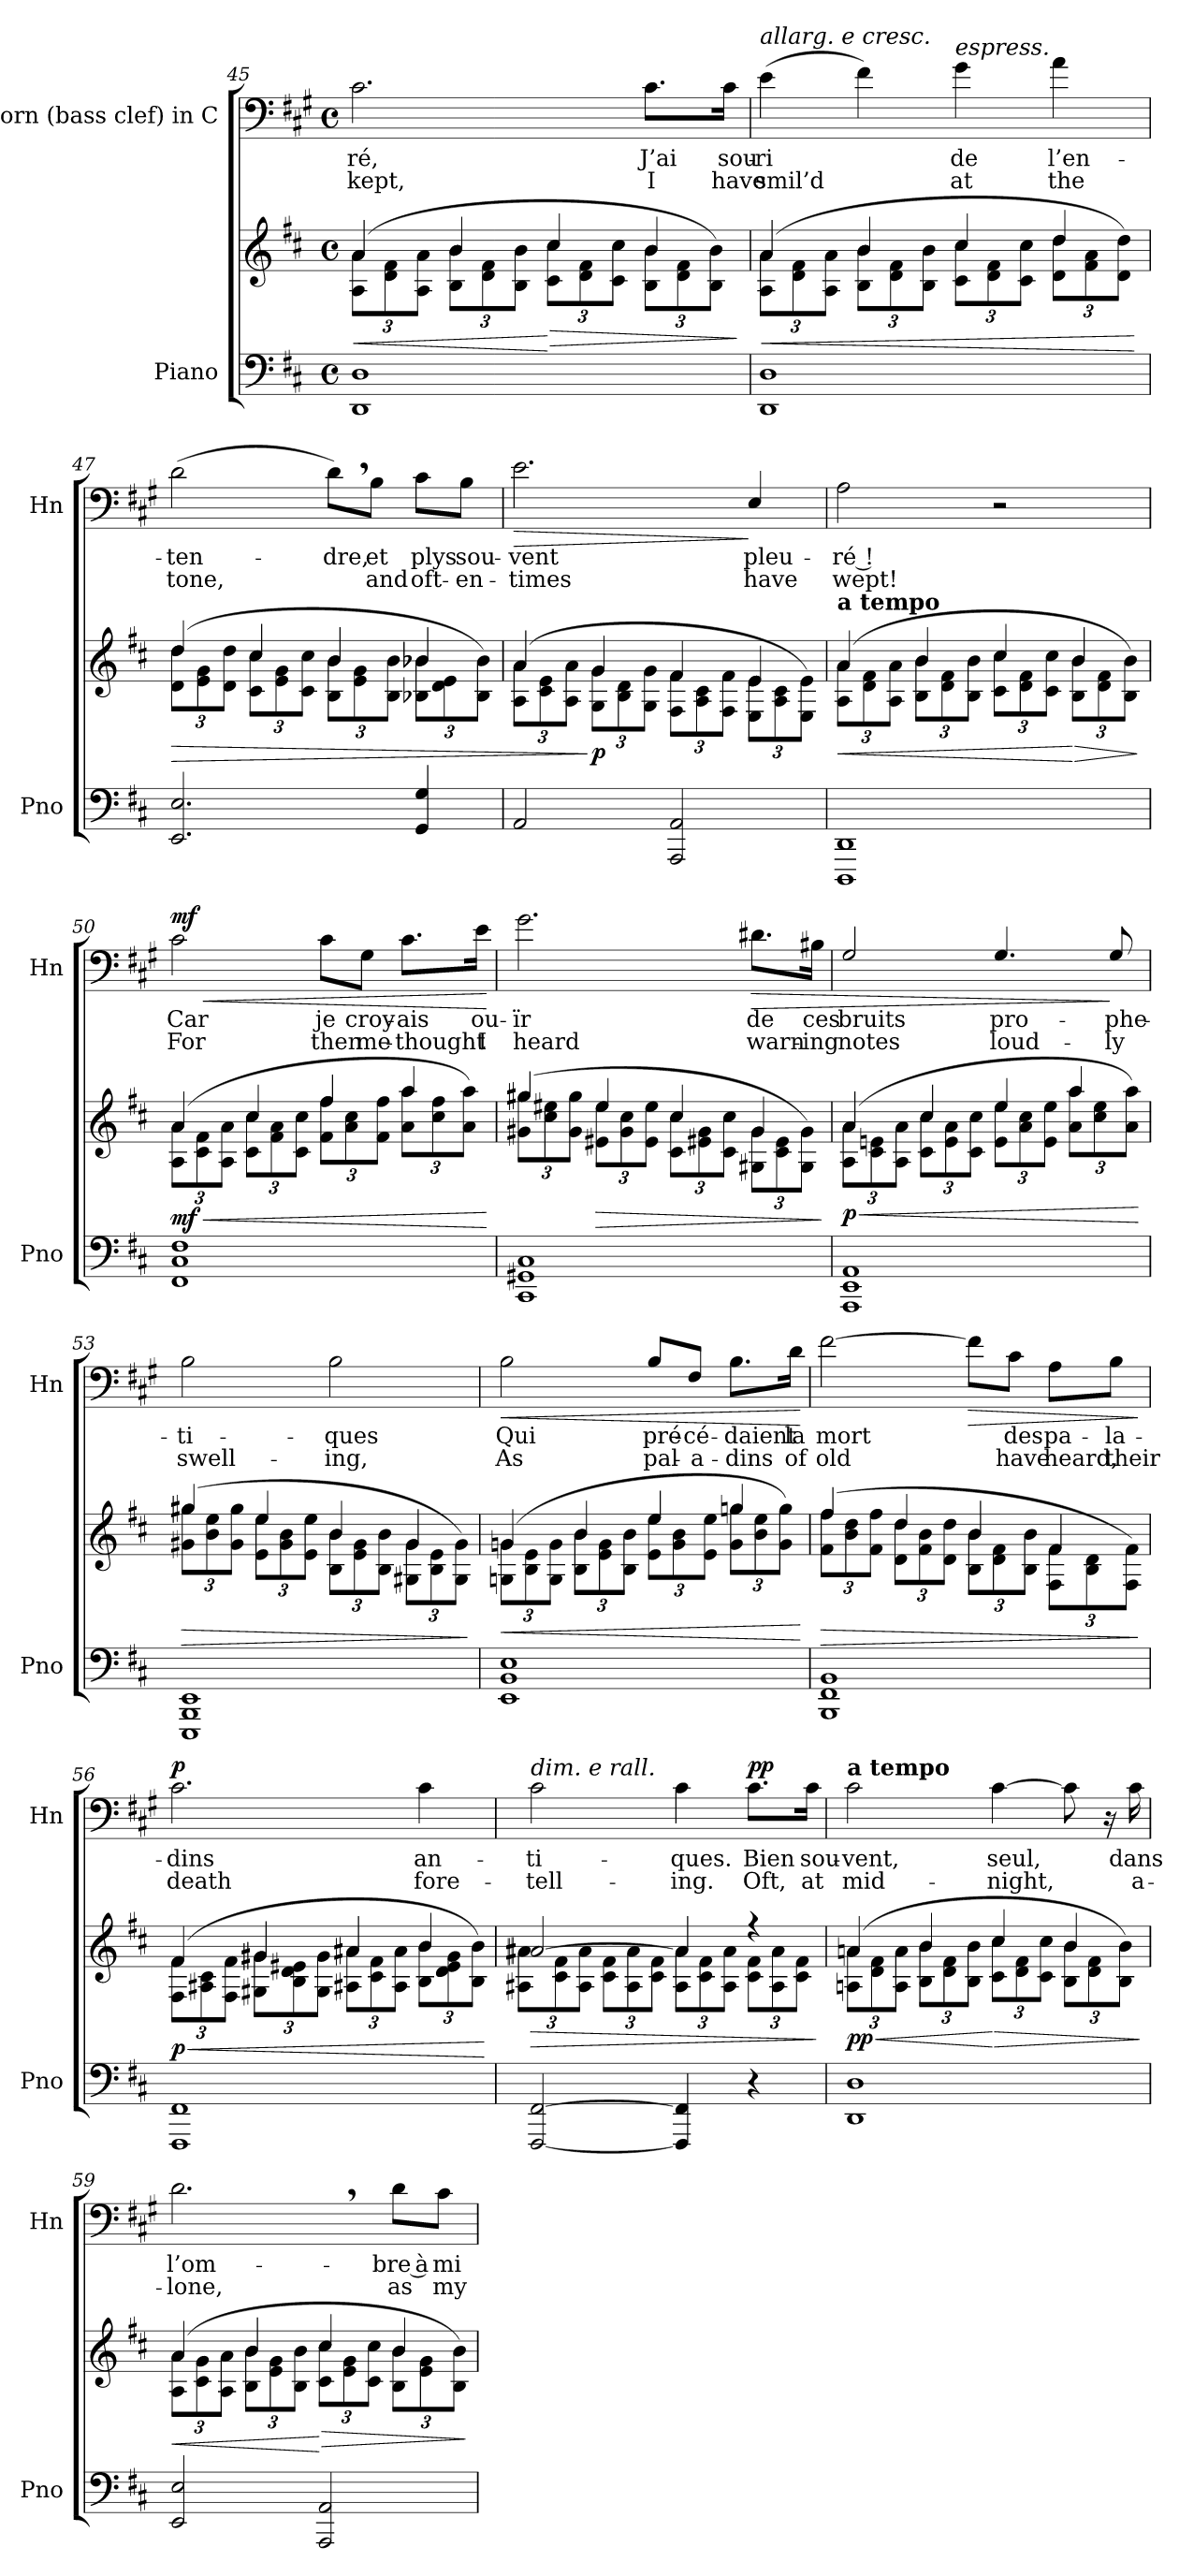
**kern	**kern	**dynam	**kern	**text	**text	**dynam
*part2	*part2	*part2	*part1	*part1	*part1	*part1
*staff3	*staff2	*staff2/3	*staff1	*staff1	*staff1	*staff1
*I"Piano	*	*	*I"Horn (bass clef) in C	*	*	*
*I'Pno	*	*	*I'Hn	*	*	*
*clefF4	*clefG2	*	*clefF4	*	*	*
*	*	*	*ITrd4c7	*	*	*
*k[f#c#]	*k[f#c#]	*	*k[f#c#]	*	*	*
*M4/4	*M4/4	*	*M4/4	*	*	*
*met(c)	*met(c)	*	*met(c)	*	*	*
=45	=45	=45	=45	=45	=45	=45
!	!	!LO:HP:b	!	!	!	!
*	*^	*	*	*	*	*
*	*	*Xbrackettup	*	*	*	*	*
!	!	!	!	!	!LO:LY:b	!LO:LY:b	!
1DD 1D	(>4a/	12A\ 12a\L	<	2.F#\	-ré,	kept,	.
.	.	12d\ 12f#\	.	.	.	.	.
.	.	12A\ 12a\J	.	.	.	.	.
.	4b/	12B\ 12b\L	.	.	.	.	.
.	.	12d\ 12f#\	.	.	.	.	.
.	.	12B\ 12b\J	.	.	.	.	.
!	!	!	!LO:HP:n=1:b	!	!	!	!
.	4cc#/	12c#\ 12cc#\L	[ >	.	.	.	.
.	.	12d\ 12f#\	.	.	.	.	.
.	.	12c#\ 12cc#\J	.	.	.	.	.
!	!	!	!	!	!LO:LY:b	!LO:LY:b	!
.	4b/	12B\ 12b\L	.	8.F#\L	J’ai	I	.
.	.	12d\ 12f#\	.	.	.	.	.
.	.	12B\ 12b\J)	.	.	.	.	.
!	!	!	!	!	!LO:LY:b	!LO:LY:b	!
.	.	.	.	16F#\Jk	sou-	have	.
*	*v	*v	*	*	*	*	*
.	.	]	.	.	.	.
=46	=46	=46	=46	=46	=46	=46
!	!	!	!LO:TX:a:i:t=allarg. e cresc.	!	!	!
!	!LO:TX:b:i:t=allarg.	!	!	!	!	!
!	!	!LO:HP:b	!	!LO:LY:b	!LO:LY:b	!
*	*^	*	*	*	*	*
1DD 1D	(>4a/	12A\ 12a\L	<	(4A\	-ri	smil’d	.
.	.	12d\ 12f#\	.	.	.	.	.
.	.	12A\ 12a\J	.	.	.	.	.
.	4b/	12B\ 12b\L	.	4B\)	.	.	.
.	.	12d\ 12f#\	.	.	.	.	.
.	.	12B\ 12b\J	.	.	.	.	.
!	!	!	!	!LO:TX:a:i:t=espress.	!	!	!
!	!	!	!	!	!LO:LY:b	!LO:LY:b	!
.	4cc#/	12c#\ 12cc#\L	.	4c#\	de	at	.
.	.	12d\ 12f#\	.	.	.	.	.
.	.	12c#\ 12cc#\J	.	.	.	.	.
!	!	!	!	!	!LO:LY:b	!LO:LY:b	!
.	4dd/	12d\ 12dd\L	.	4d\	l’en-	the	.
.	.	12f#\ 12a\	.	.	.	.	.
.	.	12d\ 12dd\J)	.	.	.	.	.
*	*v	*v	*	*	*	*	*
.	.	[	.	.	.	.
!!LO:LB:g=z
=47	=47	=47	=47	=47	=47	=47
!	!	!LO:HP:b	!	!LO:LY:b	!LO:LY:b	!
*	*^	*	*	*	*	*
2.EE/ 2.E/	(>4dd/	12d\ 12dd\L	>	(2G\	-ten-	tone,	.
.	.	12e\ 12g\	.	.	.	.	.
.	.	12d\ 12dd\J	.	.	.	.	.
.	4cc#/	12c#\ 12cc#\L	.	.	.	.	.
.	.	12e\ 12g\	.	.	.	.	.
.	.	12c#\ 12cc#\J	.	.	.	.	.
!	!	!	!	!	!LO:LY:b	!	!
.	4b/	12B\ 12b\L	.	8G,\L)	-dre,	.	.
.	.	12e\ 12g\	.	.	.	.	.
!	!	!	!	!	!LO:LY:b	!LO:LY:b	!
.	.	.	.	8E\J	et	and	.
.	.	12B\ 12b\J	.	.	.	.	.
!	!	!	!	!	!LO:LY:b	!LO:LY:b	!
4GG/ 4G/	4b-X/	12B-X\ 12b-\L	.	8F#\L	plys	oft-	.
.	.	12d\ 12e\	.	.	.	.	.
!	!	!	!	!	!LO:LY:b	!LO:LY:b	!
.	.	.	.	8E\J	sou-	-en-	.
.	.	12B-\ 12b-\J)	.	.	.	.	.
=48	=48	=48	=48	=48	=48	=48	=48
!	!	!	!	!	!LO:LY:b	!LO:LY:b	!LO:HP:b
2AA/	(>4a/	12A\ 12a\L	.	2.A\	-vent	-times	>
.	.	12c#\ 12e\	.	.	.	.	.
.	.	12A\ 12a\J	.	.	.	.	.
!	!	!	!LO:DY:n=1:b	!	!	!	!
.	4g/	12G\ 12g\L	] p	.	.	.	.
.	.	12B\ 12d\	.	.	.	.	.
.	.	12G\ 12g\J	.	.	.	.	.
2AAA/ 2AA/	4f#/	12F#\ 12f#\L	.	.	.	.	.
.	.	12A\ 12c#\	.	.	.	.	.
.	.	12F#\ 12f#\J	.	.	.	.	.
!	!	!	!	!	!LO:LY:b	!LO:LY:b	!
.	4e/	12E\ 12e\L	.	4AA/	pleu-	have	]
.	.	12A\ 12c#\	.	.	.	.	.
.	.	12E\ 12e\J)	.	.	.	.	.
=49	=49	=49	=49	=49	=49	=49	=49
!	!LO:TX:a:B:t=a tempo	!	!	!	!	!	!
!	!	!	!LO:HP:b	!	!LO:LY:b	!LO:LY:b	!
1DDD 1DD	(>4a/	12A\ 12a\L	<	2D\	-ré !	wept!	.
.	.	12d\ 12f#\	.	.	.	.	.
.	.	12A\ 12a\J	.	.	.	.	.
.	4b/	12B\ 12b\L	.	.	.	.	.
.	.	12d\ 12f#\	.	.	.	.	.
.	.	12B\ 12b\J	.	.	.	.	.
.	4cc#/	12c#\ 12cc#\L	.	2r	.	.	.
.	.	12d\ 12f#\	.	.	.	.	.
.	.	12c#\ 12cc#\J	.	.	.	.	.
!	!	!	!LO:HP:n=1:b	!	!	!	!
.	4b/	12B\ 12b\L	[ >	.	.	.	.
.	.	12d\ 12f#\	.	.	.	.	.
.	.	12B\ 12b\J)	.	.	.	.	.
*	*v	*v	*	*	*	*	*
.	.	]	.	.	.	.
!!LO:PB:g=z
=50	=50	=50	=50	=50	=50	=50
!	!	!LO:HP:b	!	!LO:LY:b	!LO:LY:b	!LO:HP:b
*	*^	*	*	*	*	*
!	!	!	!LO:DY:n=1:b	!	!	!	!LO:DY:n=1:a
1FF# 1C# 1F#	(>4a/	12A\ 12a\L	< mf	2F#\	Car	For	< mf
.	.	12c#\ 12f#\	.	.	.	.	.
.	.	12A\ 12a\J	.	.	.	.	.
.	4cc#/	12c#\ 12cc#\L	.	.	.	.	.
.	.	12f#\ 12a\	.	.	.	.	.
.	.	12c#\ 12cc#\J	.	.	.	.	.
!	!	!	!	!	!LO:LY:b	!LO:LY:b	!
.	4ff#/	12f#\ 12ff#\L	.	8F#\L	je	then	.
.	.	12a\ 12cc#\	.	.	.	.	.
!	!	!	!	!	!LO:LY:b	!LO:LY:b	!
.	.	.	.	8C#\J	croy-	me-	.
.	.	12f#\ 12ff#\J	.	.	.	.	.
!	!	!	!	!	!LO:LY:b	!LO:LY:b	!
.	4aa/	12a\ 12aa\L	.	8.F#\L	-ais	-thought	.
.	.	12cc#\ 12ff#\	.	.	.	.	.
.	.	12a\ 12aa\J)	.	.	.	.	.
!	!	!	!	!	!LO:LY:b	!LO:LY:b	!
.	.	.	.	16A\Jk	ou-	I	.
*	*v	*v	*	*	*	*	*
.	.	[	.	.	.	[
=51	=51	=51	=51	=51	=51	=51
*	*^	*	*	*	*	*
!	!	!	!	!	!LO:LY:b	!LO:LY:b	!
1CC# 1GG#X 1C#	(>4gg#X/	12g#X\ 12gg#\L	.	2.c#\	-ïr	heard	.
.	.	12cc#\ 12ee#X\	.	.	.	.	.
.	.	12g#\ 12gg#\J	.	.	.	.	.
!	!	!	!LO:HP:b	!	!	!	!
.	4ee#/	12e#X\ 12ee#\L	>	.	.	.	.
.	.	12g#\ 12cc#\	.	.	.	.	.
.	.	12e#\ 12ee#\J	.	.	.	.	.
.	4cc#/	12c#\ 12cc#\L	.	.	.	.	.
.	.	12e#X\ 12g#\	.	.	.	.	.
.	.	12c#\ 12cc#\J	.	.	.	.	.
!	!	!	!	!	!LO:LY:b	!LO:LY:b	!LO:HP:b
.	4g#/	12G#X\ 12g#\L	.	8.G#X\L	de	warn-	>
.	.	12c#\ 12e#\	.	.	.	.	.
.	.	12G#\ 12g#\J)	.	.	.	.	.
!	!	!	!	!	!LO:LY:b	!LO:LY:b	!
.	.	.	.	16E#X\Jk	ces	-ing	.
*	*v	*v	*	*	*	*	*
.	.	]	.	.	.	.
=52	=52	=52	=52	=52	=52	=52
!	!	!LO:HP:b	!	!LO:LY:b	!LO:LY:b	!
*	*^	*	*	*	*	*
!	!	!	!LO:DY:n=1:b	!	!	!	!
1AAA 1EE 1AA	(>4a/	12A\ 12a\L	< p	2C#/	bruits	notes	.
.	.	12c#\ 12en\	.	.	.	.	.
.	.	12A\ 12a\J	.	.	.	.	.
.	4cc#/	12c#\ 12cc#\L	.	.	.	.	.
.	.	12e\ 12a\	.	.	.	.	.
.	.	12c#\ 12cc#\J	.	.	.	.	.
!	!	!	!	!	!LO:LY:b	!LO:LY:b	!
.	4ee/	12e\ 12ee\L	.	4.C#/	pro-	loud-	.
.	.	12a\ 12cc#\	.	.	.	.	.
.	.	12e\ 12ee\J	.	.	.	.	.
.	4aa/	12a\ 12aa\L	.	.	.	.	.
.	.	12cc#\ 12ee\	.	.	.	.	.
!	!	!	!	!	!LO:LY:b	!LO:LY:b	!
.	.	.	.	8C#/	-phe-	-ly	]
.	.	12a\ 12aa\J)	.	.	.	.	.
*	*v	*v	*	*	*	*	*
.	.	[	.	.	.	.
!!LO:LB:g=z
=53	=53	=53	=53	=53	=53	=53
!	!	!LO:HP:b	!	!LO:LY:b	!LO:LY:b	!
*	*^	*	*	*	*	*
1EEE 1BBB 1EE	(>4gg#X/	12g#X\ 12gg#\L	>	2E\	-ti-	swell-	.
.	.	12b\ 12ee\	.	.	.	.	.
.	.	12g#\ 12gg#\J	.	.	.	.	.
.	4ee/	12e\ 12ee\L	.	.	.	.	.
.	.	12g#\ 12b\	.	.	.	.	.
.	.	12e\ 12ee\J	.	.	.	.	.
!	!	!	!	!	!LO:LY:b	!LO:LY:b	!
.	4b/	12B\ 12b\L	.	2E\	-ques	-ing,	.
.	.	12e\ 12g#\	.	.	.	.	.
.	.	12B\ 12b\J	.	.	.	.	.
.	4g#/	12G#X\ 12g#\L	.	.	.	.	.
.	.	12B\ 12e\	.	.	.	.	.
.	.	12G#\ 12g#\J)	.	.	.	.	.
*	*v	*v	*	*	*	*	*
.	.	]	.	.	.	.
=54	=54	=54	=54	=54	=54	=54
!	!	!LO:HP:b	!	!LO:LY:b	!LO:LY:b	!LO:HP:b
*	*^	*	*	*	*	*
1EE 1BB 1E	(>4gn/	12Gn\ 12g\L	<	2E\	Qui	As	<
.	.	12B\ 12e\	.	.	.	.	.
.	.	12G\ 12g\J	.	.	.	.	.
.	4b/	12B\ 12b\L	.	.	.	.	.
.	.	12e\ 12g\	.	.	.	.	.
.	.	12B\ 12b\J	.	.	.	.	.
!	!	!	!	!	!LO:LY:b	!LO:LY:b	!
.	4ee/	12e\ 12ee\L	.	8E/L	pré-	pal-	.
.	.	12g\ 12b\	.	.	.	.	.
!	!	!	!	!	!LO:LY:b	!LO:LY:b	!
.	.	.	.	8BB/J	-cé-	-a-	.
.	.	12e\ 12ee\J	.	.	.	.	.
!	!	!	!	!	!LO:LY:b	!LO:LY:b	!
.	4ggn/	12g\ 12gg\L	.	8.E\L	-daient	-dins	.
.	.	12b\ 12ee\	.	.	.	.	.
.	.	12g\ 12gg\J)	.	.	.	.	.
!	!	!	!	!	!LO:LY:b	!LO:LY:b	!
.	.	.	.	16G\Jk	la	of	.
*	*v	*v	*	*	*	*	*
.	.	[	.	.	.	[
=55	=55	=55	=55	=55	=55	=55
!	!	!LO:HP:b	!	!LO:LY:b	!LO:LY:b	!
*	*^	*	*	*	*	*
1BBB 1FF# 1BB	(>4ff#/	12f#\ 12ff#\L	>	[2B\	mort	old	.
.	.	12b\ 12dd\	.	.	.	.	.
.	.	12f#\ 12ff#\J	.	.	.	.	.
.	4dd/	12d\ 12dd\L	.	.	.	.	.
.	.	12f#\ 12b\	.	.	.	.	.
.	.	12d\ 12dd\J	.	.	.	.	.
!	!	!	!	!	!	!	!LO:HP:b
.	4b/	12B\ 12b\L	.	8B\L]	.	.	>
.	.	12d\ 12f#\	.	.	.	.	.
!	!	!	!	!	!LO:LY:b	!LO:LY:b	!
.	.	.	.	8F#\J	des	have	.
.	.	12B\ 12b\J	.	.	.	.	.
!	!	!	!	!	!LO:LY:b	!LO:LY:b	!
.	4f#/	12F#\ 12f#\L	.	8D\L	pa-	heard,	.
.	.	12B\ 12d\	.	.	.	.	.
!	!	!	!	!	!LO:LY:b	!LO:LY:b	!
.	.	.	.	8E\J	-la-	their	.
.	.	12F#\ 12f#\J)	.	.	.	.	.
*	*v	*v	*	*	*	*	*
.	.	]	.	.	.	]
!!LO:LB:g=z
=56	=56	=56	=56	=56	=56	=56
!	!	!LO:HP:b	!	!LO:LY:b	!LO:LY:b	!
*	*^	*	*	*	*	*
!	!	!	!LO:DY:n=1:b	!	!	!	!LO:DY:a
1FFF# 1FF#	(>4f#/	12F#\ 12f#\L	< p	2.F#\	-dins	death	p
.	.	12A#X\ 12c#\	.	.	.	.	.
.	.	12F#\ 12f#\J	.	.	.	.	.
.	4g#X/	12G#X\ 12g#\L	.	.	.	.	.
.	.	12B\ 12d\ 12e#X\	.	.	.	.	.
.	.	12G#\ 12g#\J	.	.	.	.	.
.	4a#X/	12A#X\ 12a#\L	.	.	.	.	.
.	.	12c#\ 12f#\	.	.	.	.	.
.	.	12A#\ 12a#\J	.	.	.	.	.
!	!	!	!	!	!LO:LY:b	!LO:LY:b	!
.	4b/	12B\ 12b\L	.	4F#\	an-	fore-	.
.	.	12d\ 12e#\ 12g#\	.	.	.	.	.
.	.	12B\ 12b\J)	.	.	.	.	.
*	*v	*v	*	*	*	*	*
.	.	[	.	.	.	.
=57	=57	=57	=57	=57	=57	=57
!	!	!	!LO:TX:a:i:t=dim. e rall.	!	!	!
!	!LO:TX:b:i:t=rall.	!	!	!	!	!
!	!	!LO:HP:b	!	!LO:LY:b	!LO:LY:b	!
*	*^	*	*	*	*	*
[2FFF#/ [2FF#/	[2a#X/	12A#X\ 12a#\L	>	2F#\	-ti-	-tell-	.
.	.	12c#\ 12f#\	.	.	.	.	.
.	.	12A#\ 12a#\J	.	.	.	.	.
.	.	12c#\ 12f#\L	.	.	.	.	.
.	.	12A#\ 12a#\	.	.	.	.	.
.	.	12c#\ 12f#\J	.	.	.	.	.
!	!	!	!	!	!LO:LY:b	!LO:LY:b	!
4FFF#/] 4FF#/]	4a#/]	12A#\ 12a#\L	.	4F#\	-ques.	-ing.	.
.	.	12c#\ 12f#\	.	.	.	.	.
.	.	12A#\ 12a#\J	.	.	.	.	.
!	!	!	!	!	!LO:LY:b	!LO:LY:b	!LO:DY:a
4r	4r	12c#\ 12f#\L	.	8.F#\L	Bien	Oft,	pp
.	.	12A#\ 12a#\	.	.	.	.	.
.	.	12c#\ 12f#\J	.	.	.	.	.
!	!	!	!	!	!LO:LY:b	!LO:LY:b	!
.	.	.	.	16F#\Jk	sou-	at	.
*	*v	*v	*	*	*	*	*
.	.	]	.	.	.	.
=58	=58	=58	=58	=58	=58	=58
!	!	!	!LO:TX:a:B:t=a tempo	!	!	!
!	!LO:TX:a:B:t=a tempo	!	!	!	!	!
!	!	!LO:HP:b	!	!LO:LY:b	!LO:LY:b	!
*	*^	*	*	*	*	*
!	!	!	!LO:DY:n=1:b	!	!	!	!
1DD 1D	(>4an/	12An\ 12a\L	< pp	2F#\	-vent,	mid-	.
.	.	12d\ 12f#\	.	.	.	.	.
.	.	12A\ 12a\J	.	.	.	.	.
.	4b/	12B\ 12b\L	.	.	.	.	.
.	.	12d\ 12f#\	.	.	.	.	.
.	.	12B\ 12b\J	.	.	.	.	.
!	!	!	!LO:HP:n=1:b	!	!LO:LY:b	!LO:LY:b	!
.	4cc#/	12c#\ 12cc#\L	[ >	[4F#\	seul,	-night,	.
.	.	12d\ 12f#\	.	.	.	.	.
.	.	12c#\ 12cc#\J	.	.	.	.	.
.	4b/	12B\ 12b\L	.	8F#\]	.	.	.
.	.	12d\ 12f#\	.	.	.	.	.
.	.	.	.	16r	.	.	.
.	.	12B\ 12b\J)	.	.	.	.	.
!	!	!	!	!	!LO:LY:b	!LO:LY:b	!
.	.	.	.	16F#\	dans	a-	.
*	*v	*v	*	*	*	*	*
.	.	]	.	.	.	.
!!LO:LB:g=z
=59	=59	=59	=59	=59	=59	=59
!	!	!LO:HP:b	!	!LO:LY:b	!LO:LY:b	!
*	*^	*	*	*	*	*
2EE/ 2E/	(>4a/	12A\ 12a\L	<	2.G,\	l’om-	-lone,	.
.	.	12c#\ 12g\	.	.	.	.	.
.	.	12A\ 12a\J	.	.	.	.	.
.	4b/	12B\ 12b\L	.	.	.	.	.
.	.	12e\ 12g\	.	.	.	.	.
.	.	12B\ 12b\J	.	.	.	.	.
!	!	!	!LO:HP:n=1:b	!	!	!	!
2AAA/ 2AA/	4cc#/	12c#\ 12cc#\L	[ >	.	.	.	.
.	.	12e\ 12g\	.	.	.	.	.
.	.	12c#\ 12cc#\J	.	.	.	.	.
!	!	!	!	!	!LO:LY:b	!LO:LY:b	!
.	4b/	12B\ 12b\L	.	8G\L	-bre à	as	.
.	.	12e\ 12g\	.	.	.	.	.
!	!	!	!	!	!LO:LY:b	!LO:LY:b	!
.	.	.	.	8F#\J	mi-	my	.
.	.	12B\ 12b\J)	.	.	.	.	.
*	*v	*v	*	*	*	*	*
.	.	]	.	.	.	.
=	=	=	=	=	=	=
*-	*-	*-	*-	*-	*-	*-
